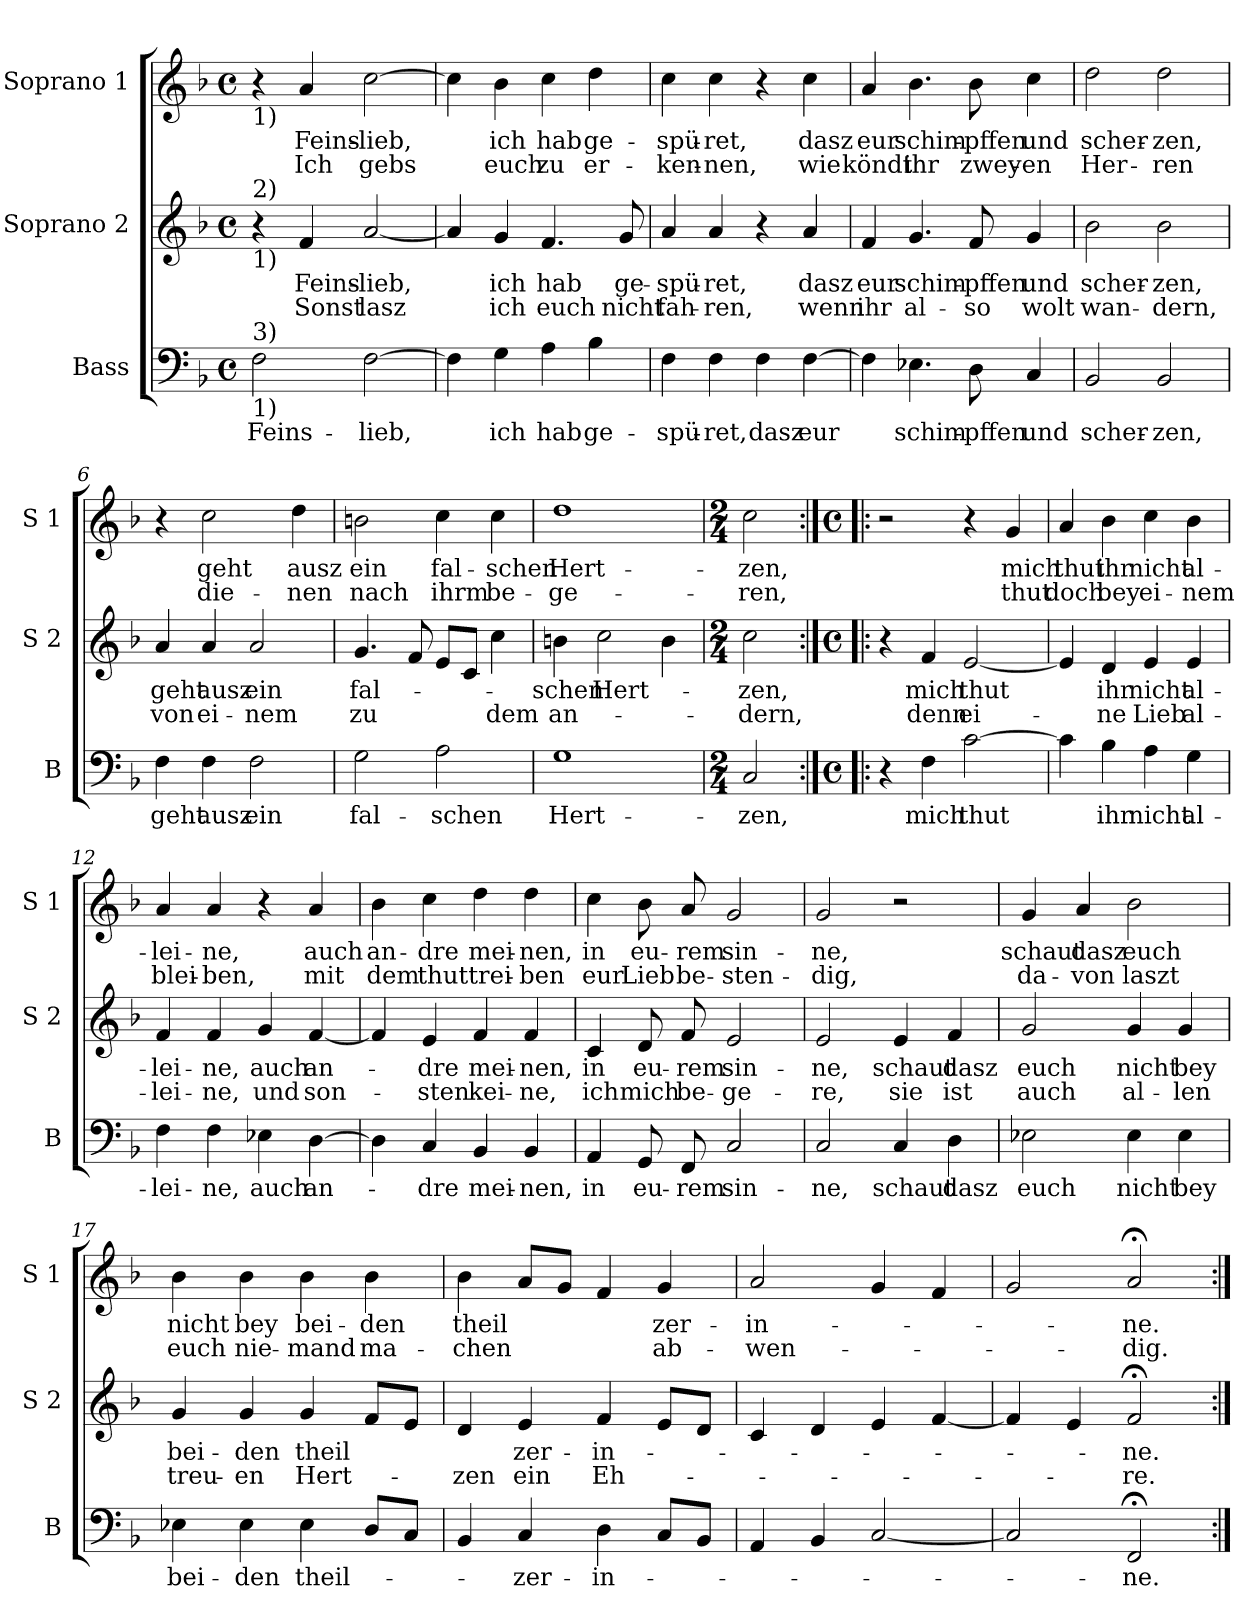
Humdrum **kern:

**kern	**text	**kern	**text	**text	**kern	**text	**text
*part3	*part3	*part2	*part2	*part2	*part1	*part1	*part1
*staff3	*staff3	*staff2	*staff2	*staff2	*staff1	*staff1	*staff1
*I"Bass	*	*I"Soprano 2	*	*	*I"Soprano 1	*	*
*I'B	*	*I'S 2	*	*	*I'S 1	*	*
*clefF4	*	*clefG2	*	*	*clefG2	*	*
*k[b-]	*	*k[b-]	*	*	*k[b-]	*	*
*F:	*	*F:	*	*	*F:	*	*
*M4/4	*	*M4/4	*	*	*M4/4	*	*
*met(c)	*	*met(c)	*	*	*met(c)	*	*
=1	=1	=1	=1	=1	=1	=1	=1
!	!	!	!	!	!LO:TX:b:t=1)	!	!
!	!	!LO:TX:a:t=2)	!	!	!	!	!
!	!	!LO:TX:b:t=1)	!	!	!	!	!
!LO:TX:a:t=3)	!	!	!	!	!	!	!
!LO:TX:b:t=1)	!	!	!	!	!	!	!
!	!LO:LY:b	!	!	!	!	!	!
2F\	Feins-	4r	.	.	4r	.	.
!	!	!	!LO:LY:b	!LO:LY:b	!	!LO:LY:b	!LO:LY:b
.	.	4f/	Feins-	Sonst	4a/	Feins-	Ich
!	!LO:LY:b	!	!LO:LY:b	!LO:LY:b	!	!LO:LY:b	!LO:LY:b
[2F\	-lieb,	[2a/	-lieb,	lasz	[2cc\	-lieb,	gebs
=2	=2	=2	=2	=2	=2	=2	=2
4F\]	.	4a/]	.	.	4cc\]	.	.
!	!LO:LY:b	!	!LO:LY:b	!LO:LY:b	!	!LO:LY:b	!LO:LY:b
4G\	ich	4g/	ich	ich	4b-\	ich	euch
!	!LO:LY:b	!	!LO:LY:b	!LO:LY:b	!	!LO:LY:b	!LO:LY:b
4A\	hab	4.f/	hab	euch	4cc\	hab	zu
!	!LO:LY:b	!	!	!	!	!LO:LY:b	!LO:LY:b
4B-\	ge-	.	.	.	4dd\	ge-	er-
!	!	!	!LO:LY:b	!LO:LY:b	!	!	!
.	.	8g/	ge-	nicht	.	.	.
=3	=3	=3	=3	=3	=3	=3	=3
!	!LO:LY:b	!	!LO:LY:b	!LO:LY:b	!	!LO:LY:b	!LO:LY:b
4F\	-spü-	4a/	-spü-	fah-	4cc\	-spü-	-ken-
!	!LO:LY:b	!	!LO:LY:b	!LO:LY:b	!	!LO:LY:b	!LO:LY:b
4F\	-ret,	4a/	-ret,	-ren,	4cc\	-ret,	-nen,
!	!LO:LY:b	!	!	!	!	!	!
4F\	dasz	4r	.	.	4r	.	.
!	!LO:LY:b	!	!LO:LY:b	!LO:LY:b	!	!LO:LY:b	!LO:LY:b
[4F\	eur	4a/	dasz	wenn	4cc\	dasz	wie
=4	=4	=4	=4	=4	=4	=4	=4
!	!	!	!LO:LY:b	!LO:LY:b	!	!LO:LY:b	!LO:LY:b
4F\]	.	4f/	eur	ihr	4a/	eur	köndt
!	!LO:LY:b	!	!LO:LY:b	!LO:LY:b	!	!LO:LY:b	!LO:LY:b
4.E-X\	schim-	4.g/	schim-	al-	4.b-\	schim-	ihr
!	!LO:LY:b	!	!LO:LY:b	!LO:LY:b	!	!LO:LY:b	!LO:LY:b
8D\	-pffen	8f/	-pffen	-so	8b-\	-pffen	zwey-
!	!LO:LY:b	!	!LO:LY:b	!LO:LY:b	!	!LO:LY:b	!LO:LY:b
4C/	und	4g/	und	wolt	4cc\	und	-en
!!LO:LB:g=z
=5	=5	=5	=5	=5	=5	=5	=5
!	!LO:LY:b	!	!LO:LY:b	!LO:LY:b	!	!LO:LY:b	!LO:LY:b
2BB-/	scher-	2b-\	scher-	wan-	2dd\	scher-	Her-
!	!LO:LY:b	!	!LO:LY:b	!LO:LY:b	!	!LO:LY:b	!LO:LY:b
2BB-/	-zen,	2b-\	-zen,	-dern,	2dd\	-zen,	-ren
=6	=6	=6	=6	=6	=6	=6	=6
!	!LO:LY:b	!	!LO:LY:b	!LO:LY:b	!	!	!
4F\	geht	4a/	geht	von	4r	.	.
!	!LO:LY:b	!	!LO:LY:b	!LO:LY:b	!	!LO:LY:b	!LO:LY:b
4F\	ausz	4a/	ausz	ei-	2cc\	geht	die-
!	!LO:LY:b	!	!LO:LY:b	!LO:LY:b	!	!	!
2F\	ein	2a/	ein	-nem	.	.	.
!	!	!	!	!	!	!LO:LY:b	!LO:LY:b
.	.	.	.	.	4dd\	ausz	-nen
=7	=7	=7	=7	=7	=7	=7	=7
!	!LO:LY:b	!	!LO:LY:b	!LO:LY:b	!	!LO:LY:b	!LO:LY:b
2G\	fal-	4.g/	fal-	zu	2bn\	ein	nach
.	.	8f/	.	.	.	.	.
!	!LO:LY:b	!	!	!	!	!LO:LY:b	!LO:LY:b
2A\	-schen	8e/L	.	.	4cc\	fal-	ihrm
.	.	8c/J	.	.	.	.	.
!	!	!	!	!LO:LY:b	!	!LO:LY:b	!LO:LY:b
.	.	4cc\	.	dem	4cc\	-schen	be-
=8	=8	=8	=8	=8	=8	=8	=8
!	!LO:LY:b	!	!LO:LY:b	!LO:LY:b	!	!LO:LY:b	!LO:LY:b
1G	Hert-	4bn\	-schen	an-	1dd	Hert-	-ge-
!	!	!	!LO:LY:b	!	!	!	!
.	.	2cc\	Hert-	.	.	.	.
.	.	4b\	.	.	.	.	.
!!LO:PB:g=z
=9	=9	=9	=9	=9	=9	=9	=9
*M2/4	*	*M2/4	*	*	*M2/4	*	*
!	!LO:LY:b	!	!LO:LY:b	!LO:LY:b	!	!LO:LY:b	!LO:LY:b
2C/	-zen,	2cc\	-zen,	-dern,	2cc\	-zen,	-ren,
=10:|!|:	=10:|!|:	=10:|!|:	=10:|!|:	=10:|!|:	=10:|!|:	=10:|!|:	=10:|!|:
*M4/4	*	*M4/4	*	*	*M4/4	*	*
*met(c)	*	*met(c)	*	*	*met(c)	*	*
4r	.	4r	.	.	2r	.	.
!	!LO:LY:b	!	!LO:LY:b	!LO:LY:b	!	!	!
4F\	mich	4f/	mich	denn	.	.	.
!	!LO:LY:b	!	!LO:LY:b	!LO:LY:b	!	!	!
[2c\	thut	[2e/	thut	ei-	4r	.	.
!	!	!	!	!	!	!LO:LY:b	!LO:LY:b
.	.	.	.	.	4g/	mich	thut
=11	=11	=11	=11	=11	=11	=11	=11
!	!	!	!	!	!	!LO:LY:b	!LO:LY:b
4c\]	.	4e/]	.	.	4a/	thut	doch
!	!LO:LY:b	!	!LO:LY:b	!LO:LY:b	!	!LO:LY:b	!LO:LY:b
4B-\	ihr	4d/	ihr	-ne	4b-\	ihr	bey
!	!LO:LY:b	!	!LO:LY:b	!LO:LY:b	!	!LO:LY:b	!LO:LY:b
4A\	nicht	4e/	nicht	Lieb	4cc\	nicht	ei-
!	!LO:LY:b	!	!LO:LY:b	!LO:LY:b	!	!LO:LY:b	!LO:LY:b
4G\	al-	4e/	al-	al-	4b-\	al-	-nem
=12	=12	=12	=12	=12	=12	=12	=12
!	!LO:LY:b	!	!LO:LY:b	!LO:LY:b	!	!LO:LY:b	!LO:LY:b
4F\	-lei-	4f/	-lei-	-lei-	4a/	-lei-	blei-
!	!LO:LY:b	!	!LO:LY:b	!LO:LY:b	!	!LO:LY:b	!LO:LY:b
4F\	-ne,	4f/	-ne,	-ne,	4a/	-ne,	-ben,
!	!LO:LY:b	!	!LO:LY:b	!LO:LY:b	!	!	!
4E-X\	auch	4g/	auch	und	4r	.	.
!	!LO:LY:b	!	!LO:LY:b	!LO:LY:b	!	!LO:LY:b	!LO:LY:b
[4D\	an-	[4f/	an-	son-	4a/	auch	mit
!!LO:LB:g=z
=13	=13	=13	=13	=13	=13	=13	=13
!	!	!	!	!	!	!LO:LY:b	!LO:LY:b
4D\]	.	4f/]	.	.	4b-\	an-	dem
!	!LO:LY:b	!	!LO:LY:b	!LO:LY:b	!	!LO:LY:b	!LO:LY:b
4C/	-dre	4e/	-dre	-sten	4cc\	-dre	thut
!	!LO:LY:b	!	!LO:LY:b	!LO:LY:b	!	!LO:LY:b	!LO:LY:b
4BB-/	mei-	4f/	mei-	kei-	4dd\	mei-	trei-
!	!LO:LY:b	!	!LO:LY:b	!LO:LY:b	!	!LO:LY:b	!LO:LY:b
4BB-/	-nen,	4f/	-nen,	-ne,	4dd\	-nen,	-ben
=14	=14	=14	=14	=14	=14	=14	=14
!	!LO:LY:b	!	!LO:LY:b	!LO:LY:b	!	!LO:LY:b	!LO:LY:b
4AA/	in	4c/	in	ich	4cc\	in	eur
!	!LO:LY:b	!	!LO:LY:b	!LO:LY:b	!	!LO:LY:b	!LO:LY:b
8GG/	eu-	8d/	eu-	mich	8b-\	eu-	Lieb
!	!LO:LY:b	!	!LO:LY:b	!LO:LY:b	!	!LO:LY:b	!LO:LY:b
8FF/	-rem	8f/	-rem	be-	8a/	-rem	be-
!	!LO:LY:b	!	!LO:LY:b	!LO:LY:b	!	!LO:LY:b	!LO:LY:b
2C/	sin-	2e/	sin-	-ge-	2g/	sin-	-sten-
=15	=15	=15	=15	=15	=15	=15	=15
!	!LO:LY:b	!	!LO:LY:b	!LO:LY:b	!	!LO:LY:b	!LO:LY:b
2C/	-ne,	2e/	-ne,	-re,	2g/	-ne,	-dig,
!	!LO:LY:b	!	!LO:LY:b	!LO:LY:b	!	!	!
4C/	schaut	4e/	schaut	sie	2r	.	.
!	!LO:LY:b	!	!LO:LY:b	!LO:LY:b	!	!	!
4D\	dasz	4f/	dasz	ist	.	.	.
=16	=16	=16	=16	=16	=16	=16	=16
!	!LO:LY:b	!	!LO:LY:b	!LO:LY:b	!	!LO:LY:b	!LO:LY:b
2E-X\	euch	2g/	euch	auch	4g/	schaut	da-
!	!	!	!	!	!	!LO:LY:b	!LO:LY:b
.	.	.	.	.	4a/	dasz	-von
!	!LO:LY:b	!	!LO:LY:b	!LO:LY:b	!	!LO:LY:b	!LO:LY:b
4E-\	nicht	4g/	nicht	al-	2b-\	euch	laszt
!	!LO:LY:b	!	!LO:LY:b	!LO:LY:b	!	!	!
4E-\	bey	4g/	bey	-len	.	.	.
!!LO:LB:g=z
=17	=17	=17	=17	=17	=17	=17	=17
!	!LO:LY:b	!	!LO:LY:b	!LO:LY:b	!	!LO:LY:b	!LO:LY:b
4E-X\	bei-	4g/	bei-	treu-	4b-\	nicht	euch
!	!LO:LY:b	!	!LO:LY:b	!LO:LY:b	!	!LO:LY:b	!LO:LY:b
4E-\	-den	4g/	-den	-en	4b-\	bey	nie-
!	!LO:LY:b	!	!LO:LY:b	!LO:LY:b	!	!LO:LY:b	!LO:LY:b
4E-\	theil-	4g/	theil	Hert-	4b-\	bei-	-mand
!	!	!	!	!	!	!LO:LY:b	!LO:LY:b
8D/L	.	8f/L	.	.	4b-\	-den	ma-
8C/J	.	8e/J	.	.	.	.	.
=18	=18	=18	=18	=18	=18	=18	=18
!	!	!	!	!LO:LY:b	!	!LO:LY:b	!LO:LY:b
4BB-/	.	4d/	.	-zen	4b-\	theil	-chen
!	!LO:LY:b	!	!LO:LY:b	!LO:LY:b	!	!	!
4C/	-zer-	4e/	zer-	ein	8a/L	.	.
.	.	.	.	.	8g/J	.	.
!	!LO:LY:b	!	!LO:LY:b	!LO:LY:b	!	!	!
4D\	-in-	4f/	-in-	Eh-	4f/	.	.
!	!	!	!	!	!	!LO:LY:b	!LO:LY:b
8C/L	.	8e/L	.	.	4g/	zer-	ab-
8BB-/J	.	8d/J	.	.	.	.	.
=19	=19	=19	=19	=19	=19	=19	=19
!	!	!	!	!	!	!LO:LY:b	!LO:LY:b
4AA/	.	4c/	.	.	2a/	-in-	-wen-
4BB-/	.	4d/	.	.	.	.	.
[2C/	.	4e/	.	.	4g/	.	.
.	.	[4f/	.	.	4f/	.	.
=20	=20	=20	=20	=20	=20	=20	=20
2C/]	.	4f/]	.	.	2g/	.	.
.	.	4e/	.	.	.	.	.
!	!LO:LY:b	!	!LO:LY:b	!LO:LY:b	!	!LO:LY:b	!LO:LY:b
2FF;</	-ne.	2f;</	-ne.	-re.	2a;</	-ne.	-dig.
=:|!	=:|!	=:|!	=:|!	=:|!	=:|!	=:|!	=:|!
*-	*-	*-	*-	*-	*-	*-	*-
